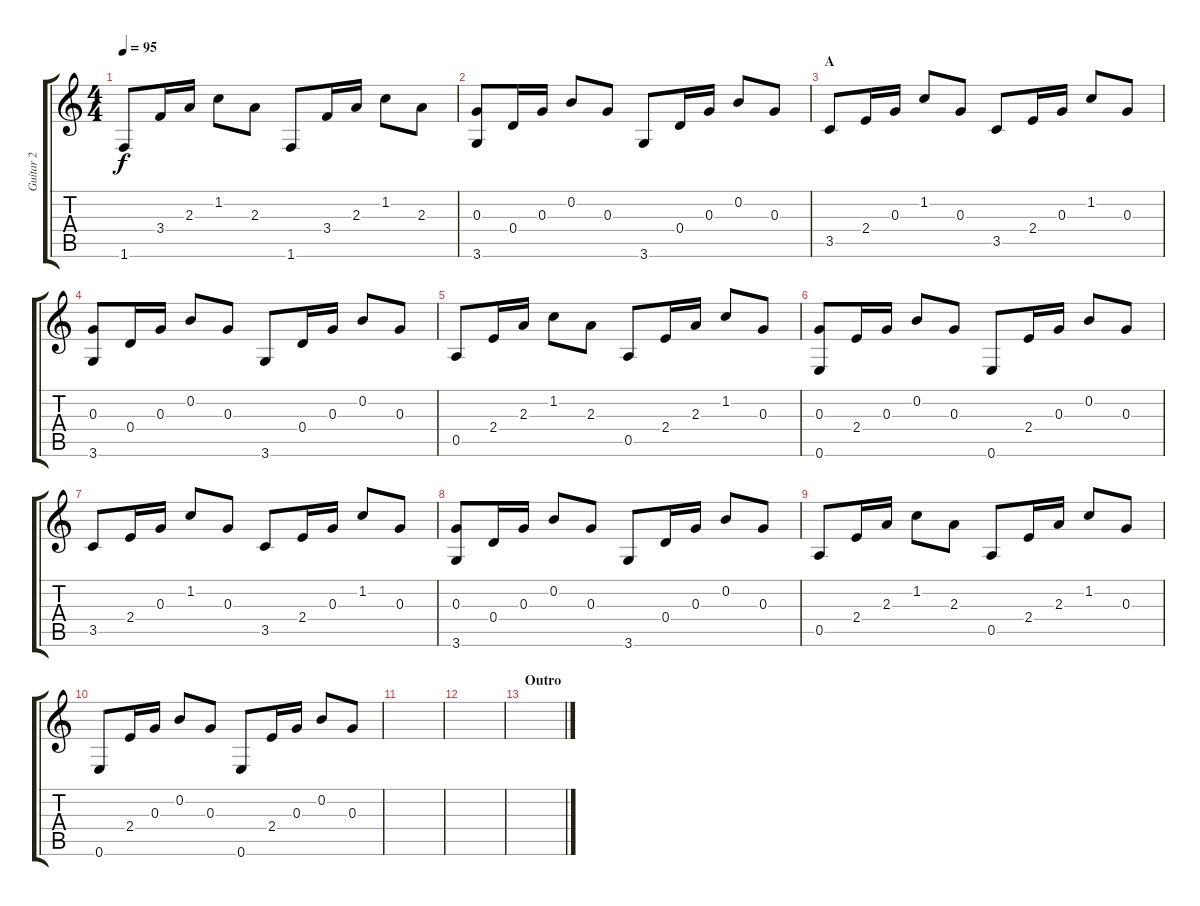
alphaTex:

\track ("Guitar 2" "Guitar 2") {instrument acousticguitarnylon}
\staff {score tabs}
\tuning (E4 B3 G3 D3 A2 E2) {hide}
\ts (4 4)
\tempo 95
\clef g2
\ks c
1.6.8{dy f} 3.4.16 2.3.16 1.2.8 2.3.8 1.6.8 3.4.16 2.3.16 1.2.8 2.3.8 |
(0.3 3.6).8 0.4.16 0.3.16 0.2.8 0.3.8 3.6.8 0.4.16 0.3.16 0.2.8 0.3.8 |
\section ("" "A")
3.5.8 2.4.16 0.3.16 1.2.8 0.3.8 3.5.8 2.4.16 0.3.16 1.2.8 0.3.8 |
(0.3 3.6).8 0.4.16 0.3.16 0.2.8 0.3.8 3.6.8 0.4.16 0.3.16 0.2.8 0.3.8 |
0.5.8 2.4.16 2.3.16 1.2.8 2.3.8 0.5.8 2.4.16 2.3.16 1.2.8 0.3.8 |
(0.3 0.6).8 2.4.16 0.3.16 0.2.8 0.3.8 0.6.8 2.4.16 0.3.16 0.2.8 0.3.8 |
3.5.8 2.4.16 0.3.16 1.2.8 0.3.8 3.5.8 2.4.16 0.3.16 1.2.8 0.3.8 |
(0.3 3.6).8 0.4.16 0.3.16 0.2.8 0.3.8 3.6.8 0.4.16 0.3.16 0.2.8 0.3.8 |
0.5.8 2.4.16 2.3.16 1.2.8 2.3.8 0.5.8 2.4.16 2.3.16 1.2.8 0.3.8 |
0.6.8 2.4.16 0.3.16 0.2.8 0.3.8 0.6.8 2.4.16 0.3.16 0.2.8 0.3.8 |
|
|
\section ("" "Outro")
